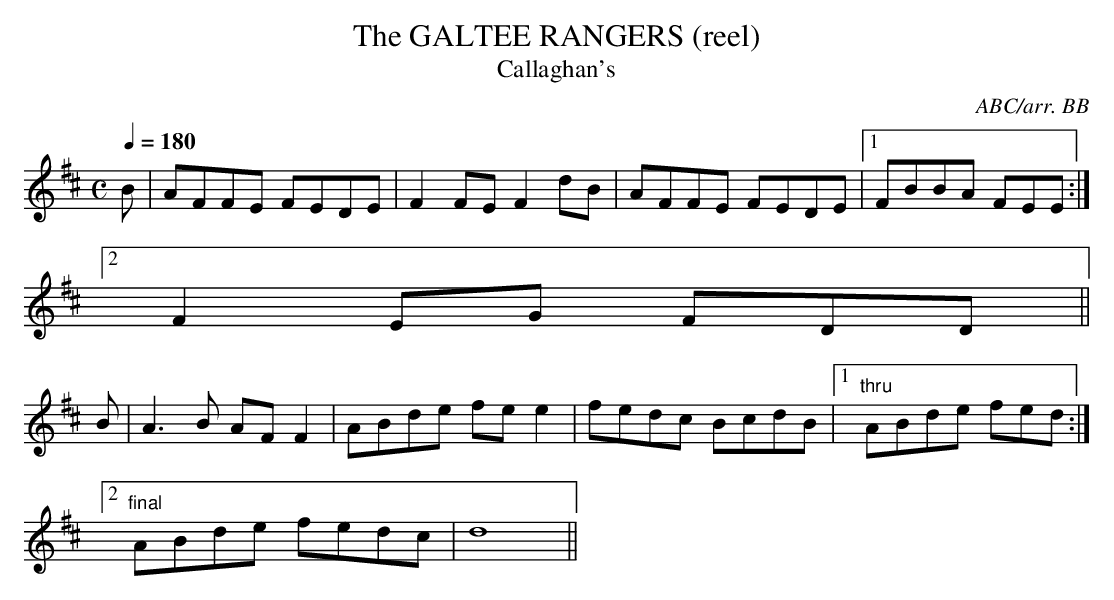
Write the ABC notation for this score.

X:1
T:GALTEE RANGERS (reel), The
T:Callaghan's
C:ABC/arr. BB
M:C
L:1/8
Q:1/4=180
K:D
B|AFFE FEDE|F2FE F2dB|AFFE FEDE|1 FBBA FEE :|
[2 F2EG FDD ||
B|A3B AFF2|ABde fee2|fedc BcdB|1 "thru"ABde fed :|
[2 "final"ABde fedc|d8||
